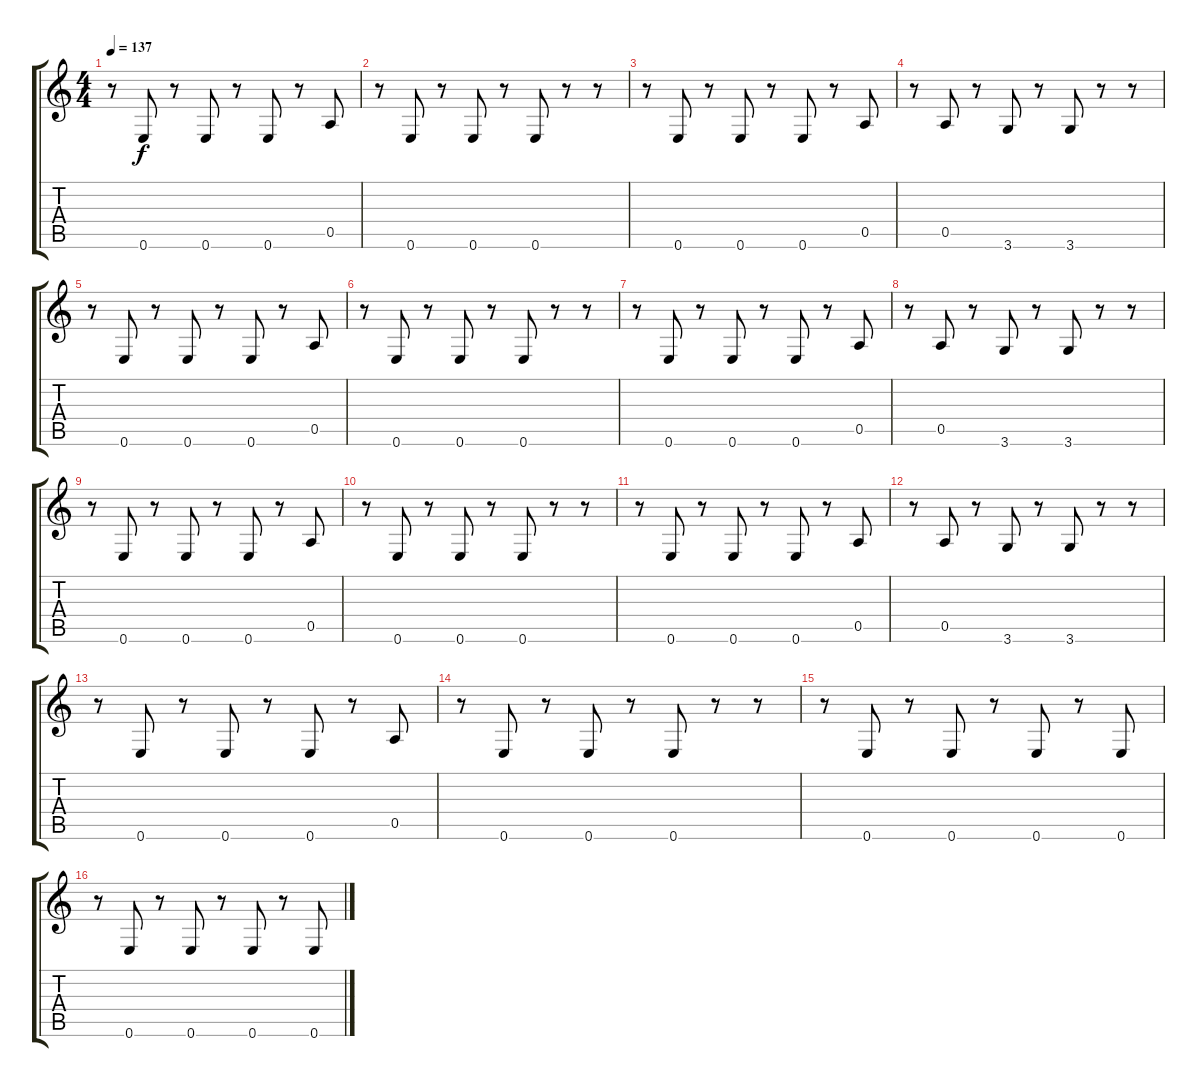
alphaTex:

\track "" {instrument electricguitarjazz}
\staff {score tabs}
\tuning (E4 B3 G3 D3 A2 E2) {hide}
\ts (4 4)
\tempo 137
\clef g2
\ks c
r.8{dy f} 0.6.8 r.8 0.6.8 r.8 0.6.8 r.8 0.5.8 |
r.8 0.6.8 r.8 0.6.8 r.8 0.6.8 r.8 r.8 |
r.8 0.6.8 r.8 0.6.8 r.8 0.6.8 r.8 0.5.8 |
r.8 0.5.8 r.8 3.6.8 r.8 3.6.8 r.8 r.8 |
r.8 0.6.8 r.8 0.6.8 r.8 0.6.8 r.8 0.5.8 |
r.8 0.6.8 r.8 0.6.8 r.8 0.6.8 r.8 r.8 |
r.8 0.6.8 r.8 0.6.8 r.8 0.6.8 r.8 0.5.8 |
r.8 0.5.8 r.8 3.6.8 r.8 3.6.8 r.8 r.8 |
r.8 0.6.8 r.8 0.6.8 r.8 0.6.8 r.8 0.5.8 |
r.8 0.6.8 r.8 0.6.8 r.8 0.6.8 r.8 r.8 |
r.8 0.6.8 r.8 0.6.8 r.8 0.6.8 r.8 0.5.8 |
r.8 0.5.8 r.8 3.6.8 r.8 3.6.8 r.8 r.8 |
r.8 0.6.8 r.8 0.6.8 r.8 0.6.8 r.8 0.5.8 |
r.8 0.6.8 r.8 0.6.8 r.8 0.6.8 r.8 r.8 |
r.8 0.6.8 r.8 0.6.8 r.8 0.6.8 r.8 0.6.8 |
r.8 0.6.8 r.8 0.6.8 r.8 0.6.8 r.8 0.6.8
